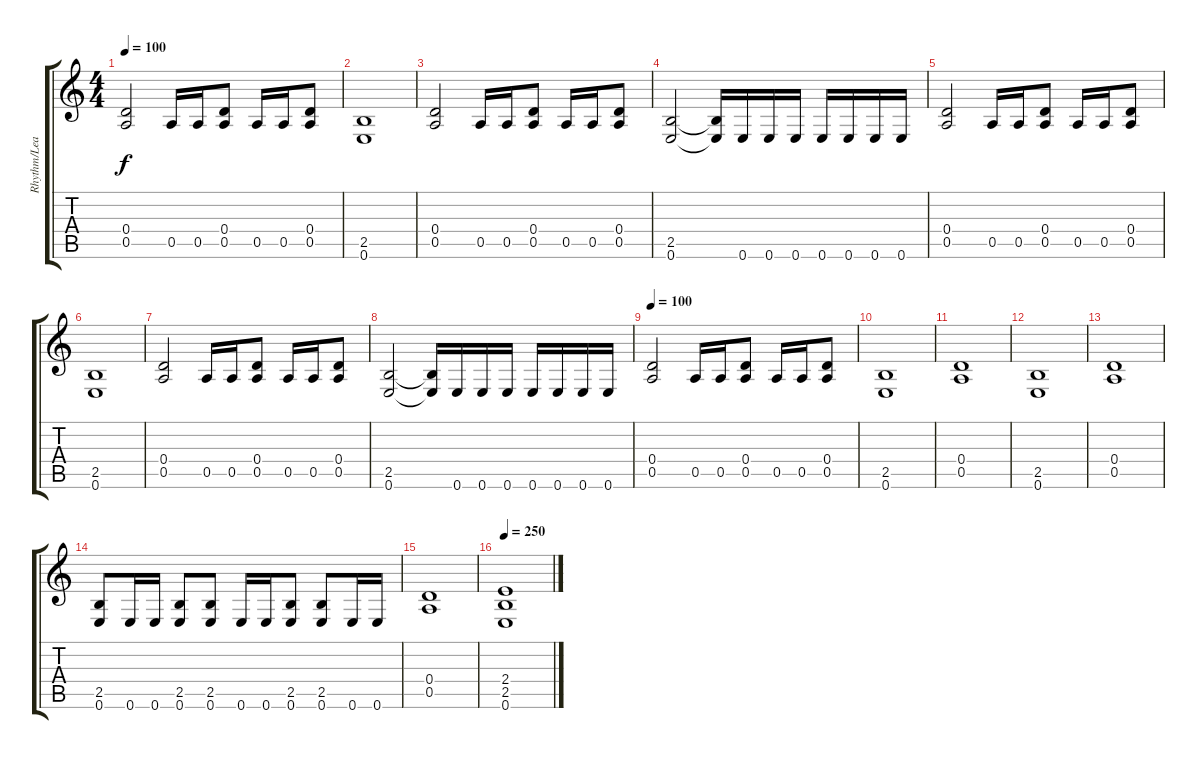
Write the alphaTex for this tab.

\track ("Rhythm/Lead" "Rhythm/Lea") {instrument distortionguitar}
\staff {score tabs}
\tuning (E4 B3 G3 D3 A2 E2) {hide}
\ts (4 4)
\tempo 100
\clef g2
\ks c
(0.4 0.5).2{dy f} 0.5.16 0.5.16 (0.4 0.5).8 0.5.16 0.5.16 (0.4 0.5).8 |
(2.5 0.6).1 |
(0.4 0.5).2 0.5.16 0.5.16 (0.4 0.5).8 0.5.16 0.5.16 (0.4 0.5).8 |
(2.5 0.6).2 (2.5{t} 0.6{t}).16 0.6.16 0.6.16 0.6.16 0.6.16 0.6.16 0.6.16 0.6.16 |
(0.4 0.5).2 0.5.16 0.5.16 (0.4 0.5).8 0.5.16 0.5.16 (0.4 0.5).8 |
(2.5 0.6).1 |
(0.4 0.5).2 0.5.16 0.5.16 (0.4 0.5).8 0.5.16 0.5.16 (0.4 0.5).8 |
(2.5 0.6).2 (2.5{t} 0.6{t}).16 0.6.16 0.6.16 0.6.16 0.6.16 0.6.16 0.6.16 0.6.16 |
\tempo 100
(0.4 0.5).2 0.5.16 0.5.16 (0.4 0.5).8 0.5.16 0.5.16 (0.4 0.5).8 |
(2.5 0.6).1 |
(0.4 0.5).1 |
(2.5 0.6).1 |
(0.4 0.5).1 |
(2.5 0.6).8 0.6.16 0.6.16 (2.5 0.6).8 (2.5 0.6).8 0.6.16 0.6.16 (2.5 0.6).8 (2.5 0.6).8 0.6.16 0.6.16 |
(0.4 0.5).1 |
\tempo 250
(2.4 2.5 0.6).1{instrument distortionguitar}
